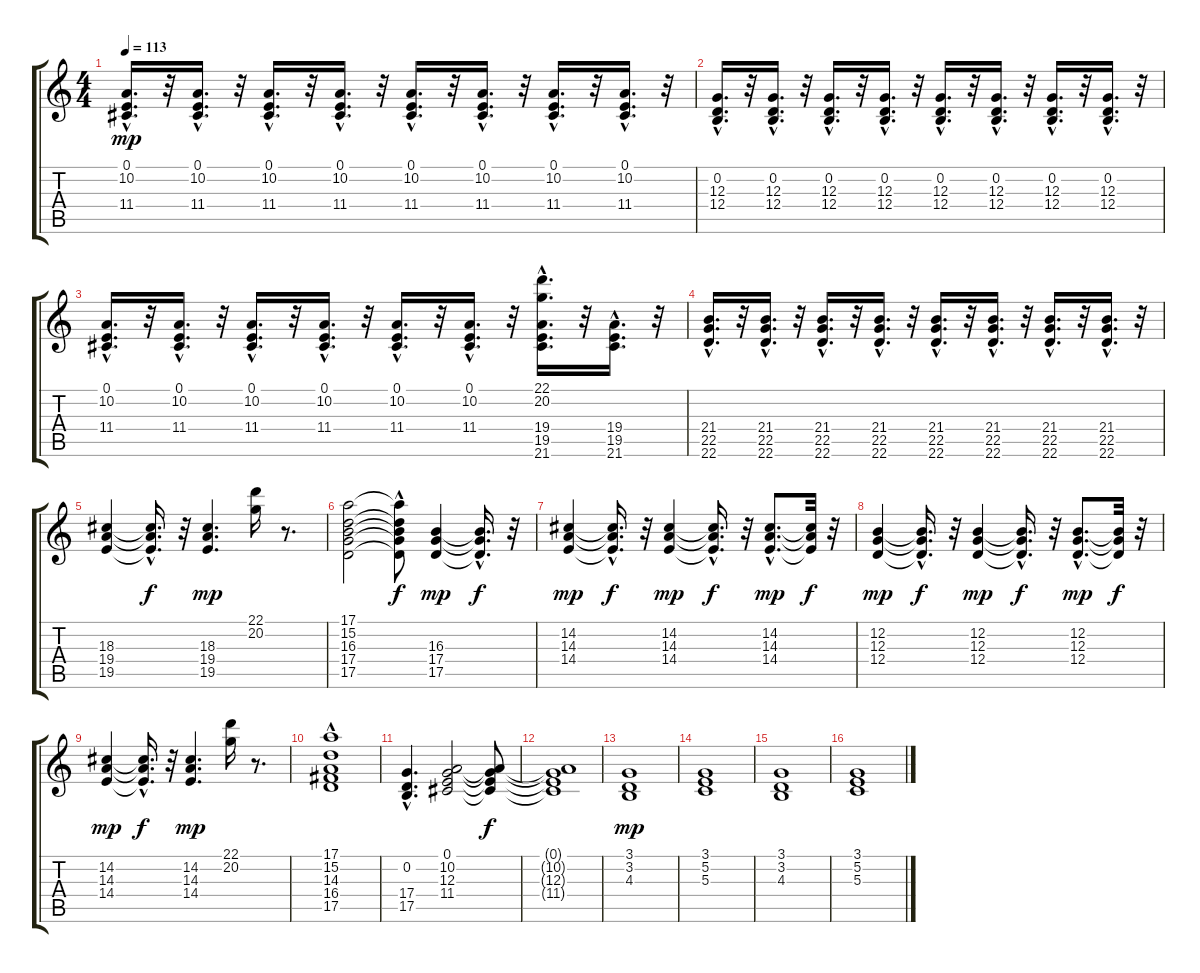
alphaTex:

\track "" {instrument brightacousticpiano}
\staff {score tabs}
\tuning (E4 B3 G3 D3 A2 E2) {hide}
\ts (4 4)
\tempo 113
\clef g2
\ks c
(0.1{hac} 10.2{hac} 11.4{hac}).16{d dy mp} r.32 (0.1{hac} 10.2{hac} 11.4{hac}).16{d} r.32 (0.1{hac} 10.2{hac} 11.4{hac}).16{d} r.32 (0.1{hac} 10.2{hac} 11.4{hac}).16{d} r.32 (0.1{hac} 10.2{hac} 11.4{hac}).16{d} r.32 (0.1{hac} 10.2{hac} 11.4{hac}).16{d} r.32 (0.1{hac} 10.2{hac} 11.4{hac}).16{d} r.32 (0.1{hac} 10.2{hac} 11.4{hac}).16{d} r.32 |
(0.2{hac} 12.3{hac} 12.4{hac}).16{d} r.32 (0.2{hac} 12.3{hac} 12.4{hac}).16{d} r.32 (0.2{hac} 12.3{hac} 12.4{hac}).16{d} r.32 (0.2{hac} 12.3{hac} 12.4{hac}).16{d} r.32 (0.2{hac} 12.3{hac} 12.4{hac}).16{d} r.32 (0.2{hac} 12.3{hac} 12.4{hac}).16{d} r.32 (0.2{hac} 12.3{hac} 12.4{hac}).16{d} r.32 (0.2{hac} 12.3{hac} 12.4{hac}).16{d} r.32 |
(0.1{hac} 10.2{hac} 11.4{hac}).16{d} r.32 (0.1{hac} 10.2{hac} 11.4{hac}).16{d} r.32 (0.1{hac} 10.2{hac} 11.4{hac}).16{d} r.32 (0.1{hac} 10.2{hac} 11.4{hac}).16{d} r.32 (0.1{hac} 10.2{hac} 11.4{hac}).16{d} r.32 (0.1{hac} 10.2{hac} 11.4{hac}).16{d} r.32 (22.1 20.2 19.4{hac} 19.5{hac} 21.6{hac}).16{d} r.32 (19.4{hac} 19.5{hac} 21.6{hac}).16{d} r.32 |
(21.4{hac} 22.5{hac} 22.6{hac}).16{d} r.32 (21.4{hac} 22.5{hac} 22.6{hac}).16{d} r.32 (21.4{hac} 22.5{hac} 22.6{hac}).16{d} r.32 (21.4{hac} 22.5{hac} 22.6{hac}).16{d} r.32 (21.4{hac} 22.5{hac} 22.6{hac}).16{d} r.32 (21.4{hac} 22.5{hac} 22.6{hac}).16{d} r.32 (21.4{hac} 22.5{hac} 22.6{hac}).16{d} r.32 (21.4{hac} 22.5{hac} 22.6{hac}).16{d} r.32 |
(18.3 19.4 19.5).4 (18.3{hac t} 19.4{hac t} 19.5{hac t}).16{d dy f} r.32 (18.3 19.4 19.5).4{d dy mp} (22.1 20.2).16 r.8{d} |
(17.1 15.2 16.3 17.4 17.5).2 (17.1{t} 15.2{t} 16.3{hac t} 17.4{hac t} 17.5{hac t}).8{dy f} (16.3 17.4 17.5).4{dy mp} (16.3{hac t} 17.4{hac t} 17.5{hac t}).16{d dy f} r.32 |
(14.2 14.3 14.4).4{dy mp} (14.2{hac t} 14.3{hac t} 14.4{hac t}).16{d dy f} r.32 (14.2 14.3 14.4).4{dy mp} (14.2{hac t} 14.3{hac t} 14.4{hac t}).16{d dy f} r.32 (14.2{hac} 14.3{hac} 14.4{hac}).8{d dy mp} (14.2{t} 14.3{t} 14.4{t}).32{dy f} r.32 |
(12.2 12.3 12.4).4{dy mp} (12.2{hac t} 12.3{hac t} 12.4{hac t}).16{d dy f} r.32 (12.2 12.3 12.4).4{dy mp} (12.2{hac t} 12.3{hac t} 12.4{hac t}).16{d dy f} r.32 (12.2{hac} 12.3{hac} 12.4{hac}).8{d dy mp} (12.2{t} 12.3{t} 12.4{t}).32{dy f} r.32 |
(14.2 14.3 14.4).4{dy mp} (14.2{hac t} 14.3{hac t} 14.4{hac t}).16{d dy f} r.32 (14.2 14.3 14.4).4{d dy mp} (22.1 20.2).16 r.8{d} |
(17.1 15.2 14.3{hac} 16.4{hac} 17.5{hac}).1 |
(0.2{hac} 17.4 17.5{hac}).4{d} (0.1 10.2 12.3 11.4).2 (0.1{t} 10.2{t} 12.3{t} 11.4{t}).8{dy f} |
(0.1{t} 10.2{t} 12.3{t} 11.4{t}).1 |
(3.1 3.2 4.3).1{dy mp} |
(3.1 5.2 5.3).1 |
(3.1 3.2 4.3).1 |
(3.1 5.2 5.3).1
